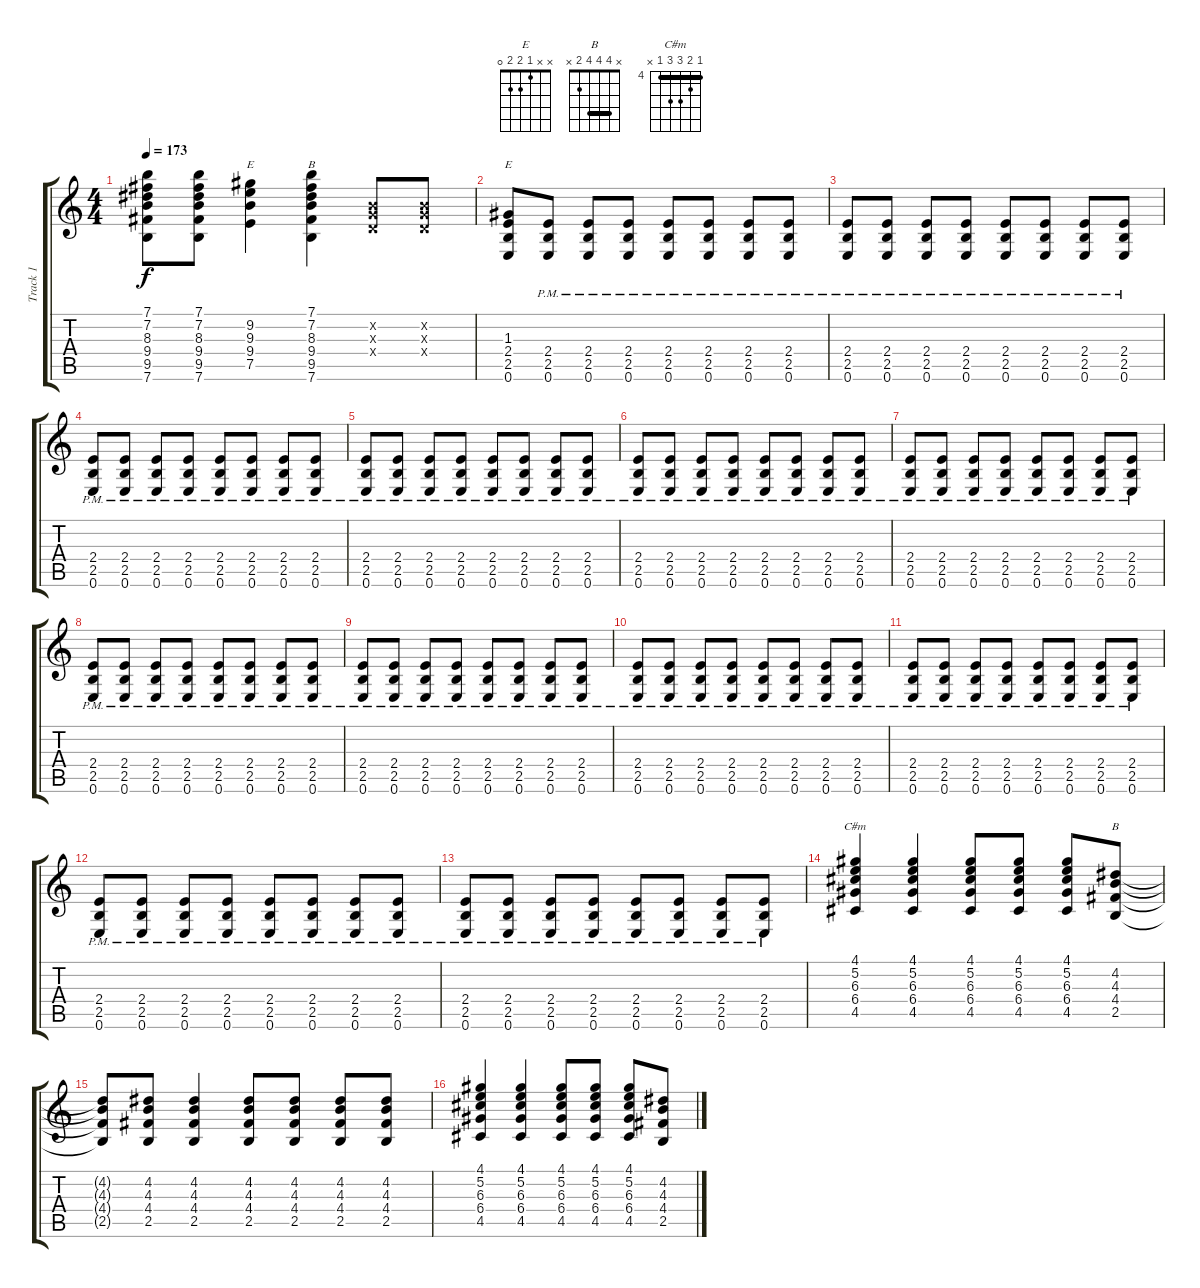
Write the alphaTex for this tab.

\track ("Track 1" "Track 1") {instrument distortionguitar}
\staff {score tabs}
\tuning (E4 B3 G3 D3 A2 E2) {hide}
\chord ("E" x 9 9 9 7 x) {firstfret 7 barre 9}
\chord ("B" 7 7 8 9 9 7) {firstfret 7 barre 7}
\chord ("E" x x 1 2 2 0)
\chord ("C#m" 4 5 6 6 4 x) {firstfret 4 barre 4}
\chord ("B" x 4 4 4 2 x) {barre 4}
\ts (4 4)
\tempo 173
\clef g2
\ks c
(7.1{t} 7.2{t} 8.3{t} 9.4{t} 9.5{t} 7.6{t}).8{dy f} (7.1 7.2 8.3 9.4 9.5 7.6).8 (9.2 9.3 9.4 7.5).4{ch "E"} (7.1 7.2 8.3 9.4 9.5 7.6).4{ch "B"} (0.2{x} 0.3{x} 0.4{x}).8 (0.2{x} 0.3{x} 0.4{x}).8 |
(1.3 2.4 2.5 0.6).8{ch "E"} (2.4{pm} 2.5{pm} 0.6{pm}).8 (2.4{pm} 2.5{pm} 0.6{pm}).8 (2.4{pm} 2.5{pm} 0.6{pm}).8 (2.4{pm} 2.5{pm} 0.6{pm}).8 (2.4{pm} 2.5{pm} 0.6{pm}).8 (2.4{pm} 2.5{pm} 0.6{pm}).8 (2.4{pm} 2.5{pm} 0.6{pm}).8 |
(2.4{pm} 2.5{pm} 0.6{pm}).8 (2.4{pm} 2.5{pm} 0.6{pm}).8 (2.4{pm} 2.5{pm} 0.6{pm}).8 (2.4{pm} 2.5{pm} 0.6{pm}).8 (2.4{pm} 2.5{pm} 0.6{pm}).8 (2.4{pm} 2.5{pm} 0.6{pm}).8 (2.4{pm} 2.5{pm} 0.6{pm}).8 (2.4{pm} 2.5{pm} 0.6{pm}).8 |
(2.4{pm} 2.5{pm} 0.6{pm}).8 (2.4{pm} 2.5{pm} 0.6{pm}).8 (2.4{pm} 2.5{pm} 0.6{pm}).8 (2.4{pm} 2.5{pm} 0.6{pm}).8 (2.4{pm} 2.5{pm} 0.6{pm}).8 (2.4{pm} 2.5{pm} 0.6{pm}).8 (2.4{pm} 2.5{pm} 0.6{pm}).8 (2.4{pm} 2.5{pm} 0.6{pm}).8 |
(2.4{pm} 2.5{pm} 0.6{pm}).8 (2.4{pm} 2.5{pm} 0.6{pm}).8 (2.4{pm} 2.5{pm} 0.6{pm}).8 (2.4{pm} 2.5{pm} 0.6{pm}).8 (2.4{pm} 2.5{pm} 0.6{pm}).8 (2.4{pm} 2.5{pm} 0.6{pm}).8 (2.4{pm} 2.5{pm} 0.6{pm}).8 (2.4{pm} 2.5{pm} 0.6{pm}).8 |
(2.4{pm} 2.5{pm} 0.6{pm}).8 (2.4{pm} 2.5{pm} 0.6{pm}).8 (2.4{pm} 2.5{pm} 0.6{pm}).8 (2.4{pm} 2.5{pm} 0.6{pm}).8 (2.4{pm} 2.5{pm} 0.6{pm}).8 (2.4{pm} 2.5{pm} 0.6{pm}).8 (2.4{pm} 2.5{pm} 0.6{pm}).8 (2.4{pm} 2.5{pm} 0.6{pm}).8 |
(2.4{pm} 2.5{pm} 0.6{pm}).8 (2.4{pm} 2.5{pm} 0.6{pm}).8 (2.4{pm} 2.5{pm} 0.6{pm}).8 (2.4{pm} 2.5{pm} 0.6{pm}).8 (2.4{pm} 2.5{pm} 0.6{pm}).8 (2.4{pm} 2.5{pm} 0.6{pm}).8 (2.4{pm} 2.5{pm} 0.6{pm}).8 (2.4{pm} 2.5{pm} 0.6{pm}).8 |
(2.4{pm} 2.5{pm} 0.6{pm}).8 (2.4{pm} 2.5{pm} 0.6{pm}).8 (2.4{pm} 2.5{pm} 0.6{pm}).8 (2.4{pm} 2.5{pm} 0.6{pm}).8 (2.4{pm} 2.5{pm} 0.6{pm}).8 (2.4{pm} 2.5{pm} 0.6{pm}).8 (2.4{pm} 2.5{pm} 0.6{pm}).8 (2.4{pm} 2.5{pm} 0.6{pm}).8 |
(2.4{pm} 2.5{pm} 0.6{pm}).8 (2.4{pm} 2.5{pm} 0.6{pm}).8 (2.4{pm} 2.5{pm} 0.6{pm}).8 (2.4{pm} 2.5{pm} 0.6{pm}).8 (2.4{pm} 2.5{pm} 0.6{pm}).8 (2.4{pm} 2.5{pm} 0.6{pm}).8 (2.4{pm} 2.5{pm} 0.6{pm}).8 (2.4{pm} 2.5{pm} 0.6{pm}).8 |
(2.4{pm} 2.5{pm} 0.6{pm}).8 (2.4{pm} 2.5{pm} 0.6{pm}).8 (2.4{pm} 2.5{pm} 0.6{pm}).8 (2.4{pm} 2.5{pm} 0.6{pm}).8 (2.4{pm} 2.5{pm} 0.6{pm}).8 (2.4{pm} 2.5{pm} 0.6{pm}).8 (2.4{pm} 2.5{pm} 0.6{pm}).8 (2.4{pm} 2.5{pm} 0.6{pm}).8 |
(2.4{pm} 2.5{pm} 0.6{pm}).8 (2.4{pm} 2.5{pm} 0.6{pm}).8 (2.4{pm} 2.5{pm} 0.6{pm}).8 (2.4{pm} 2.5{pm} 0.6{pm}).8 (2.4{pm} 2.5{pm} 0.6{pm}).8 (2.4{pm} 2.5{pm} 0.6{pm}).8 (2.4{pm} 2.5{pm} 0.6{pm}).8 (2.4{pm} 2.5{pm} 0.6{pm}).8 |
(2.4{pm} 2.5{pm} 0.6{pm}).8 (2.4{pm} 2.5{pm} 0.6{pm}).8 (2.4{pm} 2.5{pm} 0.6{pm}).8 (2.4{pm} 2.5{pm} 0.6{pm}).8 (2.4{pm} 2.5{pm} 0.6{pm}).8 (2.4{pm} 2.5{pm} 0.6{pm}).8 (2.4{pm} 2.5{pm} 0.6{pm}).8 (2.4{pm} 2.5{pm} 0.6{pm}).8 |
(2.4{pm} 2.5{pm} 0.6{pm}).8 (2.4{pm} 2.5{pm} 0.6{pm}).8 (2.4{pm} 2.5{pm} 0.6{pm}).8 (2.4{pm} 2.5{pm} 0.6{pm}).8 (2.4{pm} 2.5{pm} 0.6{pm}).8 (2.4{pm} 2.5{pm} 0.6{pm}).8 (2.4{pm} 2.5{pm} 0.6{pm}).8 (2.4{pm} 2.5{pm} 0.6{pm}).8 |
(4.1 5.2 6.3 6.4 4.5).4{ch "C#m"} (4.1 5.2 6.3 6.4 4.5).4 (4.1 5.2 6.3 6.4 4.5).8 (4.1 5.2 6.3 6.4 4.5).8 (4.1 5.2 6.3 6.4 4.5).8 (4.2 4.3 4.4 2.5).8{ch "B"} |
(4.2{t} 4.3{t} 4.4{t} 2.5{t}).8 (4.2 4.3 4.4 2.5).8 (4.2 4.3 4.4 2.5).4 (4.2 4.3 4.4 2.5).8 (4.2 4.3 4.4 2.5).8 (4.2 4.3 4.4 2.5).8 (4.2 4.3 4.4 2.5).8 |
(4.1 5.2 6.3 6.4 4.5).4 (4.1 5.2 6.3 6.4 4.5).4 (4.1 5.2 6.3 6.4 4.5).8 (4.1 5.2 6.3 6.4 4.5).8 (4.1 5.2 6.3 6.4 4.5).8 (4.2 4.3 4.4 2.5).8
